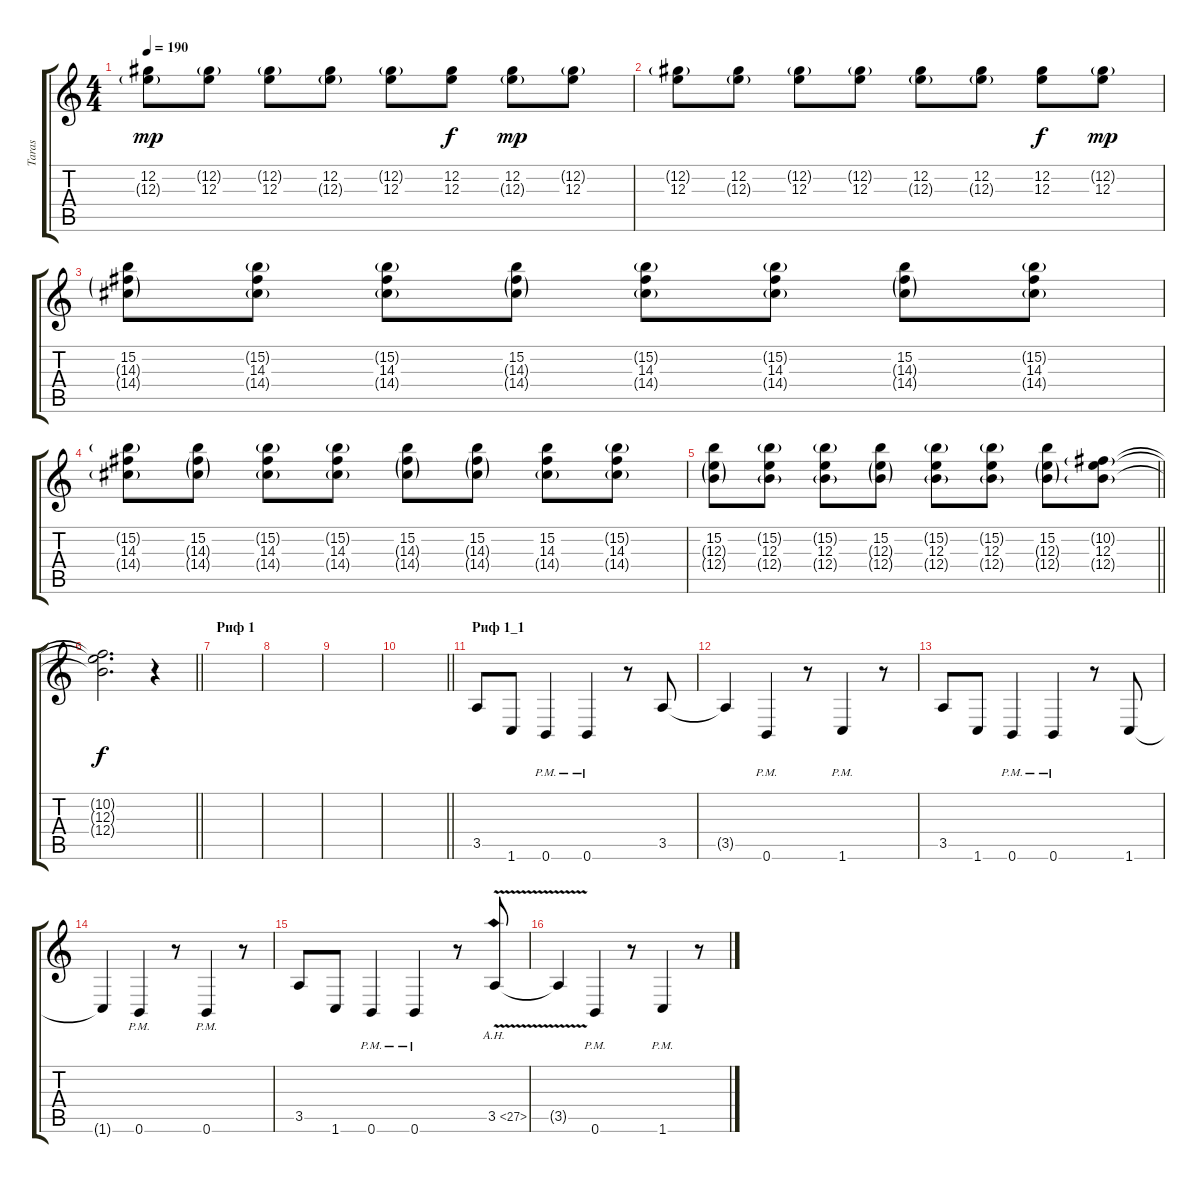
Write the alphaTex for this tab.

\track ("Taras" "Taras") {instrument overdrivenguitar}
\staff {score tabs}
\tuning (Db4 Ab3 E3 B2 Gb2 B1) {hide}
\ts (4 4)
\tempo 190
\clef g2
\ks c
(12.2 12.3{g}).8{dy mp} (12.2{g} 12.3).8 (12.2{g} 12.3).8 (12.2 12.3{g}).8 (12.2{g} 12.3).8 (12.2 12.3).8{dy f} (12.2 12.3{g}).8{dy mp} (12.2{g} 12.3).8 |
(12.2{g} 12.3).8 (12.2 12.3{g}).8 (12.2{g} 12.3).8 (12.2{g} 12.3).8 (12.2 12.3{g}).8 (12.2 12.3{g}).8 (12.2 12.3).8{dy f} (12.2{g} 12.3).8{dy mp} |
(15.2 14.3{g} 14.4{g}).8 (15.2{g} 14.3 14.4{g}).8 (15.2{g} 14.3 14.4{g}).8 (15.2 14.3{g} 14.4{g}).8 (15.2{g} 14.3 14.4{g}).8 (15.2{g} 14.3 14.4{g}).8 (15.2 14.3{g} 14.4{g}).8 (15.2{g} 14.3 14.4{g}).8 |
(15.2{g} 14.3 14.4{g}).8 (15.2 14.3{g} 14.4{g}).8 (15.2{g} 14.3 14.4{g}).8 (15.2{g} 14.3 14.4{g}).8 (15.2 14.3{g} 14.4{g}).8 (15.2 14.3{g} 14.4{g}).8 (15.2 14.3 14.4{g}).8 (15.2{g} 14.3 14.4{g}).8 |
\barLineRight lightlight
(15.2 12.3{g} 12.4{g}).8 (15.2{g} 12.3 12.4{g}).8 (15.2{g} 12.3 12.4{g}).8 (15.2 12.3{g} 12.4{g}).8 (15.2{g} 12.3 12.4{g}).8 (15.2{g} 12.3 12.4{g}).8 (15.2 12.3{g} 12.4{g}).8 (10.2{g} 12.3 12.4{g}).8 |
\section ("" "")
\barLineRight lightlight
(10.2{t} 12.3{t} 12.4{t}).2{d dy f} r.4 |
\section ("" "Риф 1")
|
|
|
\barLineRight lightlight
|
\section ("" "Риф 1_1")
3.5.8{volume 16} 1.6.8 0.6{pm}.4 0.6{pm}.4 r.8 3.5.8 |
3.5{t}.4 0.6{pm}.4 r.8 1.6{pm}.4 r.8 |
3.5.8 1.6.8 0.6{pm}.4 0.6{pm}.4 r.8 1.6.8 |
1.6{t}.4 0.6{pm}.4 r.8 0.6{pm}.4 r.8 |
3.5.8 1.6.8 0.6{pm}.4 0.6{pm}.4 r.8 3.5{ah 24 v}.8 |
3.5{t}.4 0.6{pm}.4 r.8 1.6{pm}.4 r.8
